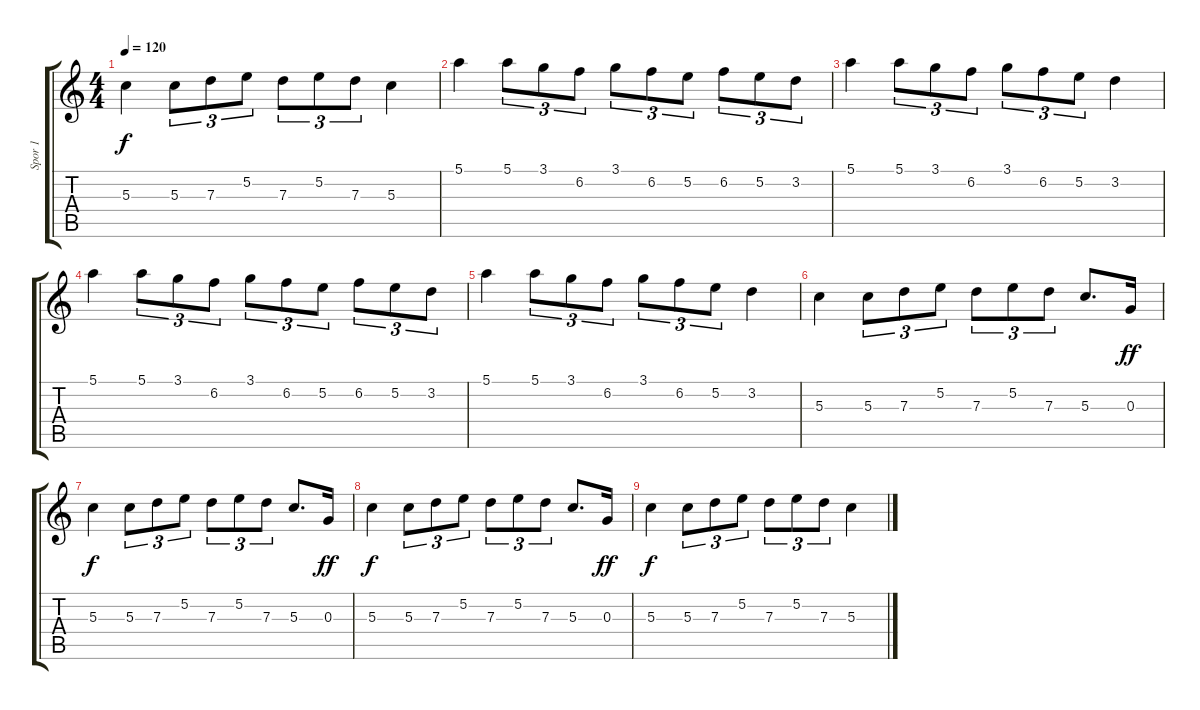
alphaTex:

\track ("Spor 1" "Spor 1") {instrument acousticguitarsteel}
\staff {score tabs}
\tuning (E4 B3 G3 D3 A2 E2) {hide}
\ts (4 4)
\tempo 120
\clef g2
\ks c
5.3.4{dy f} 5.3.8{tu (3 2)} 7.3.8{tu (3 2)} 5.2.8{tu (3 2)} 7.3.8{tu (3 2)} 5.2.8{tu (3 2)} 7.3.8{tu (3 2)} 5.3.4 |
5.1.4 5.1.8{tu (3 2)} 3.1.8{tu (3 2)} 6.2.8{tu (3 2)} 3.1.8{tu (3 2)} 6.2.8{tu (3 2)} 5.2.8{tu (3 2)} 6.2.8{tu (3 2)} 5.2.8{tu (3 2)} 3.2.8{tu (3 2)} |
5.1.4 5.1.8{tu (3 2)} 3.1.8{tu (3 2)} 6.2.8{tu (3 2)} 3.1.8{tu (3 2)} 6.2.8{tu (3 2)} 5.2.8{tu (3 2)} 3.2.4 |
5.1.4 5.1.8{tu (3 2)} 3.1.8{tu (3 2)} 6.2.8{tu (3 2)} 3.1.8{tu (3 2)} 6.2.8{tu (3 2)} 5.2.8{tu (3 2)} 6.2.8{tu (3 2)} 5.2.8{tu (3 2)} 3.2.8{tu (3 2)} |
5.1.4 5.1.8{tu (3 2)} 3.1.8{tu (3 2)} 6.2.8{tu (3 2)} 3.1.8{tu (3 2)} 6.2.8{tu (3 2)} 5.2.8{tu (3 2)} 3.2.4 |
5.3.4 5.3.8{tu (3 2)} 7.3.8{tu (3 2)} 5.2.8{tu (3 2)} 7.3.8{tu (3 2)} 5.2.8{tu (3 2)} 7.3.8{tu (3 2)} 5.3.8{d} 0.3.16{dy ff} |
5.3.4{dy f} 5.3.8{tu (3 2)} 7.3.8{tu (3 2)} 5.2.8{tu (3 2)} 7.3.8{tu (3 2)} 5.2.8{tu (3 2)} 7.3.8{tu (3 2)} 5.3.8{d} 0.3.16{dy ff} |
5.3.4{dy f} 5.3.8{tu (3 2)} 7.3.8{tu (3 2)} 5.2.8{tu (3 2)} 7.3.8{tu (3 2)} 5.2.8{tu (3 2)} 7.3.8{tu (3 2)} 5.3.8{d} 0.3.16{dy ff} |
5.3.4{dy f} 5.3.8{tu (3 2)} 7.3.8{tu (3 2)} 5.2.8{tu (3 2)} 7.3.8{tu (3 2)} 5.2.8{tu (3 2)} 7.3.8{tu (3 2)} 5.3.4
